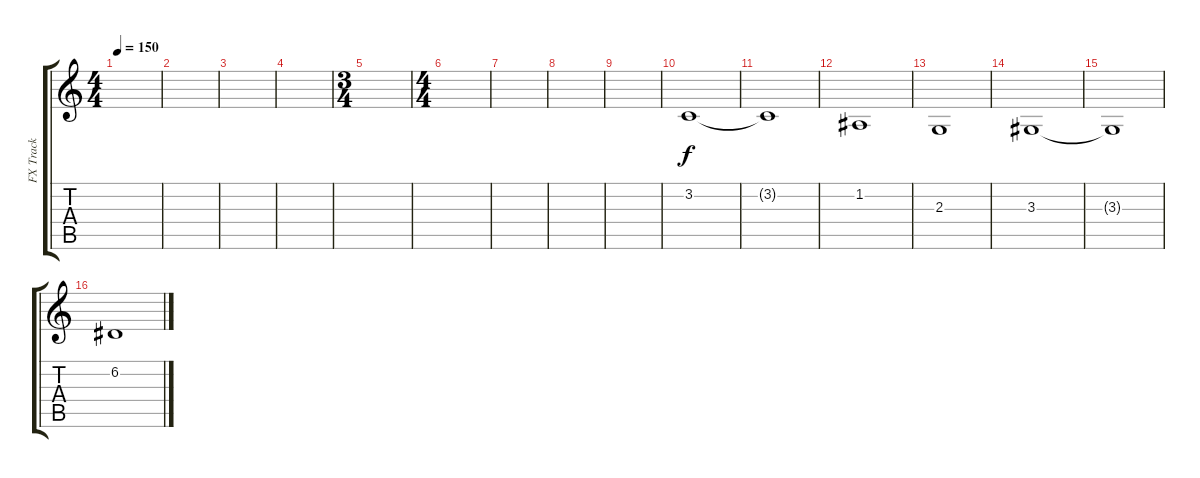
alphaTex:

\track ("FX Track" "FX Track") {instrument lead2sawtooth}
\staff {score tabs}
\tuning (D4 A3 F3 C3 G2 C2) {hide}
\ts (4 4)
\tempo 150
\clef g2
\ks c
|
|
|
|
\ts (3 4)
|
\ts (4 4)
|
|
|
|
3.2.1 |
3.2{t}.1 |
1.2.1 |
2.3.1 |
3.3.1 |
3.3{t}.1 |
6.2.1
